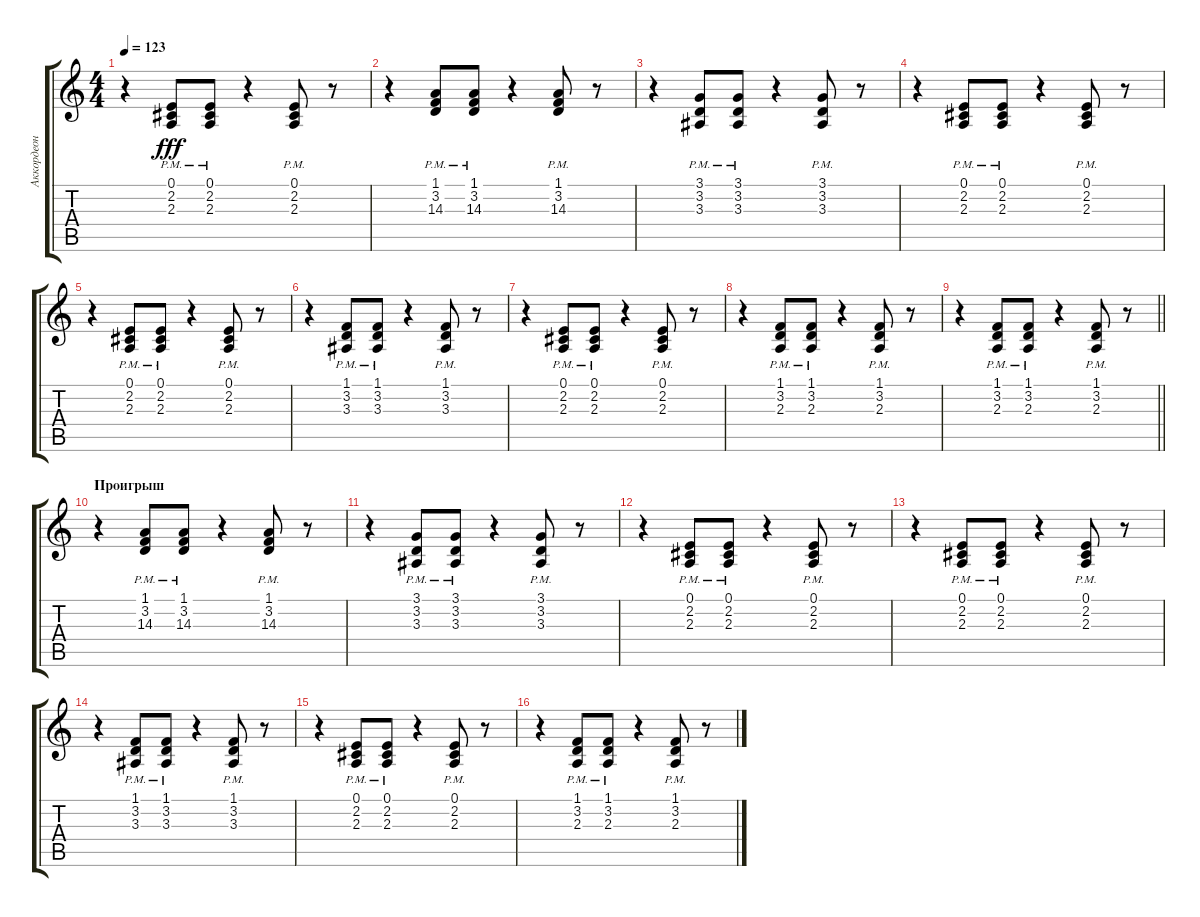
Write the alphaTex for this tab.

\track ("Аккордеон 2 (ритм)" "Аккордеон ") {instrument accordion}
\staff {score tabs}
\tuning (E4 B3 G3 D3 A2 E2) {hide}
\ts (4 4)
\tempo 123
\clef g2
\ks c
r.4{dy fff} (0.1{pm} 2.2{pm} 2.3{pm}).8 (0.1{pm} 2.2{pm} 2.3{pm}).8 r.4 (0.1{pm} 2.2{pm} 2.3{pm}).8 r.8 |
r.4 (1.1{pm} 3.2{pm} 14.3{pm}).8 (1.1{pm} 3.2{pm} 14.3{pm}).8 r.4 (1.1{pm} 3.2{pm} 14.3{pm}).8 r.8 |
r.4 (3.1{pm} 3.2{pm} 3.3{pm}).8 (3.1{pm} 3.2{pm} 3.3{pm}).8 r.4 (3.1{pm} 3.2{pm} 3.3{pm}).8 r.8 |
r.4 (0.1{pm} 2.2{pm} 2.3{pm}).8 (0.1{pm} 2.2{pm} 2.3{pm}).8 r.4 (0.1{pm} 2.2{pm} 2.3{pm}).8 r.8 |
r.4 (0.1{pm} 2.2{pm} 2.3{pm}).8 (0.1{pm} 2.2{pm} 2.3{pm}).8 r.4 (0.1{pm} 2.2{pm} 2.3{pm}).8 r.8 |
r.4 (1.1{pm} 3.2{pm} 3.3{pm}).8 (1.1{pm} 3.2{pm} 3.3{pm}).8 r.4 (1.1{pm} 3.2{pm} 3.3{pm}).8 r.8 |
r.4 (0.1{pm} 2.2{pm} 2.3{pm}).8 (0.1{pm} 2.2{pm} 2.3{pm}).8 r.4 (0.1{pm} 2.2{pm} 2.3{pm}).8 r.8 |
r.4 (1.1{pm} 3.2{pm} 2.3{pm}).8 (1.1{pm} 3.2{pm} 2.3{pm}).8 r.4 (1.1{pm} 3.2{pm} 2.3{pm}).8 r.8 |
\barLineRight lightlight
r.4 (1.1{pm} 3.2{pm} 2.3{pm}).8 (1.1{pm} 3.2{pm} 2.3{pm}).8 r.4 (1.1{pm} 3.2{pm} 2.3{pm}).8 r.8 |
\section ("" "Проигрыш")
r.4 (1.1{pm} 3.2{pm} 14.3{pm}).8 (1.1{pm} 3.2{pm} 14.3{pm}).8 r.4 (1.1{pm} 3.2{pm} 14.3{pm}).8 r.8 |
r.4 (3.1{pm} 3.2{pm} 3.3{pm}).8 (3.1{pm} 3.2{pm} 3.3{pm}).8 r.4 (3.1{pm} 3.2{pm} 3.3{pm}).8 r.8 |
r.4 (0.1{pm} 2.2{pm} 2.3{pm}).8 (0.1{pm} 2.2{pm} 2.3{pm}).8 r.4 (0.1{pm} 2.2{pm} 2.3{pm}).8 r.8 |
r.4 (0.1{pm} 2.2{pm} 2.3{pm}).8 (0.1{pm} 2.2{pm} 2.3{pm}).8 r.4 (0.1{pm} 2.2{pm} 2.3{pm}).8 r.8 |
r.4 (1.1{pm} 3.2{pm} 3.3{pm}).8 (1.1{pm} 3.2{pm} 3.3{pm}).8 r.4 (1.1{pm} 3.2{pm} 3.3{pm}).8 r.8 |
r.4 (0.1{pm} 2.2{pm} 2.3{pm}).8 (0.1{pm} 2.2{pm} 2.3{pm}).8 r.4 (0.1{pm} 2.2{pm} 2.3{pm}).8 r.8 |
r.4 (1.1{pm} 3.2{pm} 2.3{pm}).8 (1.1{pm} 3.2{pm} 2.3{pm}).8 r.4 (1.1{pm} 3.2{pm} 2.3{pm}).8 r.8
